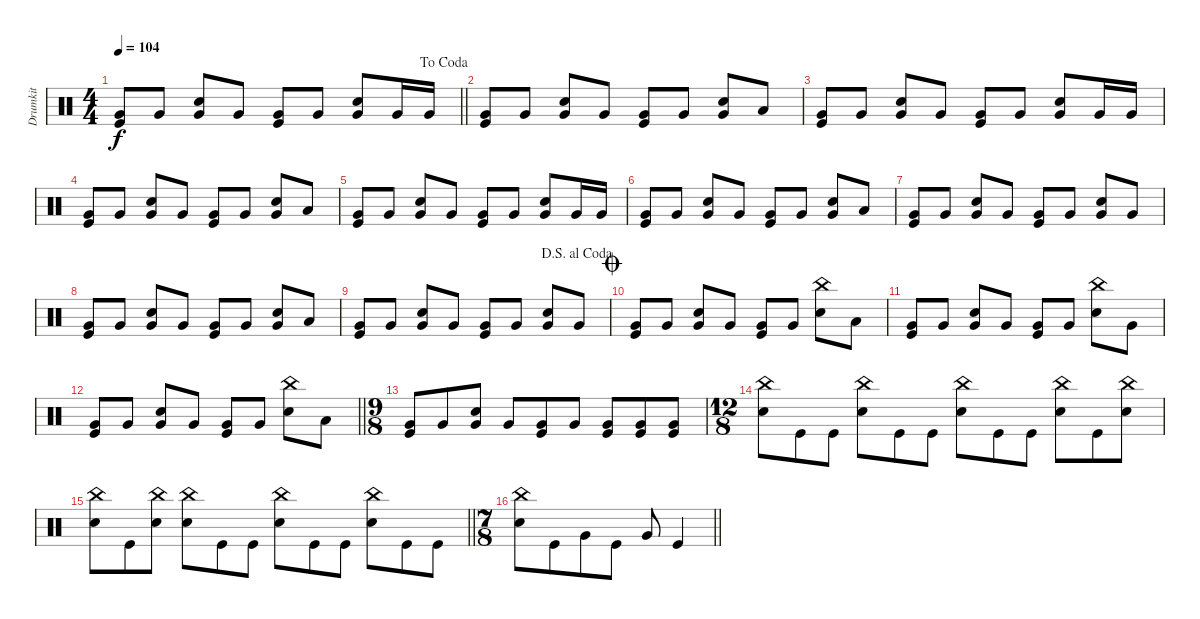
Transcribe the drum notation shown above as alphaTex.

\track ("Drumkit" "Drumkit") {instrument percussion}
\staff {score}
\articulation defaults
\ts (4 4)
\jump dacoda
\tempo 104
\clef neutral
\barLineRight lightlight
\ks c
("Very Low Tom (hit)" "Kick (hit)").8{dy f} "Very Low Tom (hit)".8 ("Very Low Tom (hit)" "Snare (hit) 2").8 "Very Low Tom (hit)".8 ("Very Low Tom (hit)" "Kick (hit)").8 "Very Low Tom (hit)".8 ("Very Low Tom (hit)" "Snare (hit) 2").8 "Very Low Tom (hit)".16 "Very Low Tom (hit)".16 |
("Very Low Tom (hit)" "Kick (hit)").8 "Very Low Tom (hit)".8 ("Very Low Tom (hit)" "Snare (hit) 2").8 "Very Low Tom (hit)".8 ("Very Low Tom (hit)" "Kick (hit)").8 "Very Low Tom (hit)".8 ("Very Low Tom (hit)" "Snare (hit) 2").8 "Low Tom (hit)".8 |
("Very Low Tom (hit)" "Kick (hit)").8 "Very Low Tom (hit)".8 ("Very Low Tom (hit)" "Snare (hit) 2").8 "Very Low Tom (hit)".8 ("Very Low Tom (hit)" "Kick (hit)").8 "Very Low Tom (hit)".8 ("Very Low Tom (hit)" "Snare (hit) 2").8 "Very Low Tom (hit)".16 "Very Low Tom (hit)".16 |
("Very Low Tom (hit)" "Kick (hit)").8 "Very Low Tom (hit)".8 ("Very Low Tom (hit)" "Snare (hit) 2").8 "Very Low Tom (hit)".8 ("Very Low Tom (hit)" "Kick (hit)").8 "Very Low Tom (hit)".8 ("Very Low Tom (hit)" "Snare (hit) 2").8 "Low Tom (hit)".8 |
("Very Low Tom (hit)" "Kick (hit)").8 "Very Low Tom (hit)".8 ("Very Low Tom (hit)" "Snare (hit) 2").8 "Very Low Tom (hit)".8 ("Very Low Tom (hit)" "Kick (hit)").8 "Very Low Tom (hit)".8 ("Very Low Tom (hit)" "Snare (hit) 2").8 "Very Low Tom (hit)".16 "Very Low Tom (hit)".16 |
("Very Low Tom (hit)" "Kick (hit)").8 "Very Low Tom (hit)".8 ("Very Low Tom (hit)" "Snare (hit) 2").8 "Very Low Tom (hit)".8 ("Very Low Tom (hit)" "Kick (hit)").8 "Very Low Tom (hit)".8 ("Very Low Tom (hit)" "Snare (hit) 2").8 "Low Tom (hit)".8 |
("Very Low Tom (hit)" "Kick (hit)").8 "Very Low Tom (hit)".8 ("Very Low Tom (hit)" "Snare (hit) 2").8 "Very Low Tom (hit)".8 ("Very Low Tom (hit)" "Kick (hit)").8 "Very Low Tom (hit)".8 ("Very Low Tom (hit)" "Snare (hit) 2").8 "Very Low Tom (hit)".8 |
("Very Low Tom (hit)" "Kick (hit)").8 "Very Low Tom (hit)".8 ("Very Low Tom (hit)" "Snare (hit) 2").8 "Very Low Tom (hit)".8 ("Very Low Tom (hit)" "Kick (hit)").8 "Very Low Tom (hit)".8 ("Very Low Tom (hit)" "Snare (hit) 2").8 "Low Tom (hit)".8 |
\jump dalsegnoalcoda
("Very Low Tom (hit)" "Kick (hit)").8 "Very Low Tom (hit)".8 ("Very Low Tom (hit)" "Snare (hit) 2").8 "Very Low Tom (hit)".8 ("Very Low Tom (hit)" "Kick (hit)").8 "Very Low Tom (hit)".8 ("Very Low Tom (hit)" "Snare (hit) 2").8 "Very Low Tom (hit)".8 |
\jump coda
("Very Low Tom (hit)" "Kick (hit)").8 "Very Low Tom (hit)".8 ("Very Low Tom (hit)" "Snare (hit) 2").8 "Very Low Tom (hit)".8 ("Very Low Tom (hit)" "Kick (hit)").8 "Very Low Tom (hit)".8 ("Snare (hit) 2" "China (hit)").8 "Low Tom (hit)".8 |
("Very Low Tom (hit)" "Kick (hit)").8 "Very Low Tom (hit)".8 ("Very Low Tom (hit)" "Snare (hit) 2").8 "Very Low Tom (hit)".8 ("Very Low Tom (hit)" "Kick (hit)").8 "Very Low Tom (hit)".8 ("Snare (hit) 2" "China (hit)").8 "Very Low Tom (hit)".8 |
\barLineRight lightlight
("Very Low Tom (hit)" "Kick (hit)").8 "Very Low Tom (hit)".8 ("Very Low Tom (hit)" "Snare (hit) 2").8 "Very Low Tom (hit)".8 ("Very Low Tom (hit)" "Kick (hit)").8 "Very Low Tom (hit)".8 ("Snare (hit) 2" "China (hit)").8 "Low Tom (hit)".8 |
\ts (9 8)
("Very Low Tom (hit)" "Kick (hit)").8 "Very Low Tom (hit)".8 ("Very Low Tom (hit)" "Snare (hit) 2").8 "Very Low Tom (hit)".8 ("Very Low Tom (hit)" "Kick (hit)").8 "Very Low Tom (hit)".8 ("Kick (hit)" "Very Low Tom (hit)").8 ("Kick (hit)" "Very Low Tom (hit)").8 ("Kick (hit)" "Very Low Tom (hit)").8 |
\ts (12 8)
("Snare (hit) 2" "China (hit)").8 "Kick (hit)".8 "Kick (hit)".8 ("Snare (hit) 2" "China (hit)").8 "Kick (hit)".8 "Kick (hit)".8 ("Snare (hit) 2" "China (hit)").8 "Kick (hit)".8 "Kick (hit)".8 ("Snare (hit) 2" "China (hit)").8 "Kick (hit)".8 ("Snare (hit) 2" "China (hit)").8 |
\barLineRight lightlight
("Snare (hit) 2" "China (hit)").8 "Kick (hit)".8 ("Snare (hit) 2" "China (hit)").8 ("Snare (hit) 2" "China (hit)").8 "Kick (hit)".8 "Kick (hit)".8 ("Snare (hit) 2" "China (hit)").8 "Kick (hit)".8 "Kick (hit)".8 ("Snare (hit) 2" "China (hit)").8 "Kick (hit)".8 "Kick (hit)".8 |
\ts (7 8)
\barLineRight lightlight
("Snare (hit) 2" "China (hit)").8 "Kick (hit)".8 "Very Low Tom (hit)".8 "Kick (hit)".8 "Very Low Tom (hit)".8 "Kick (hit)".4
